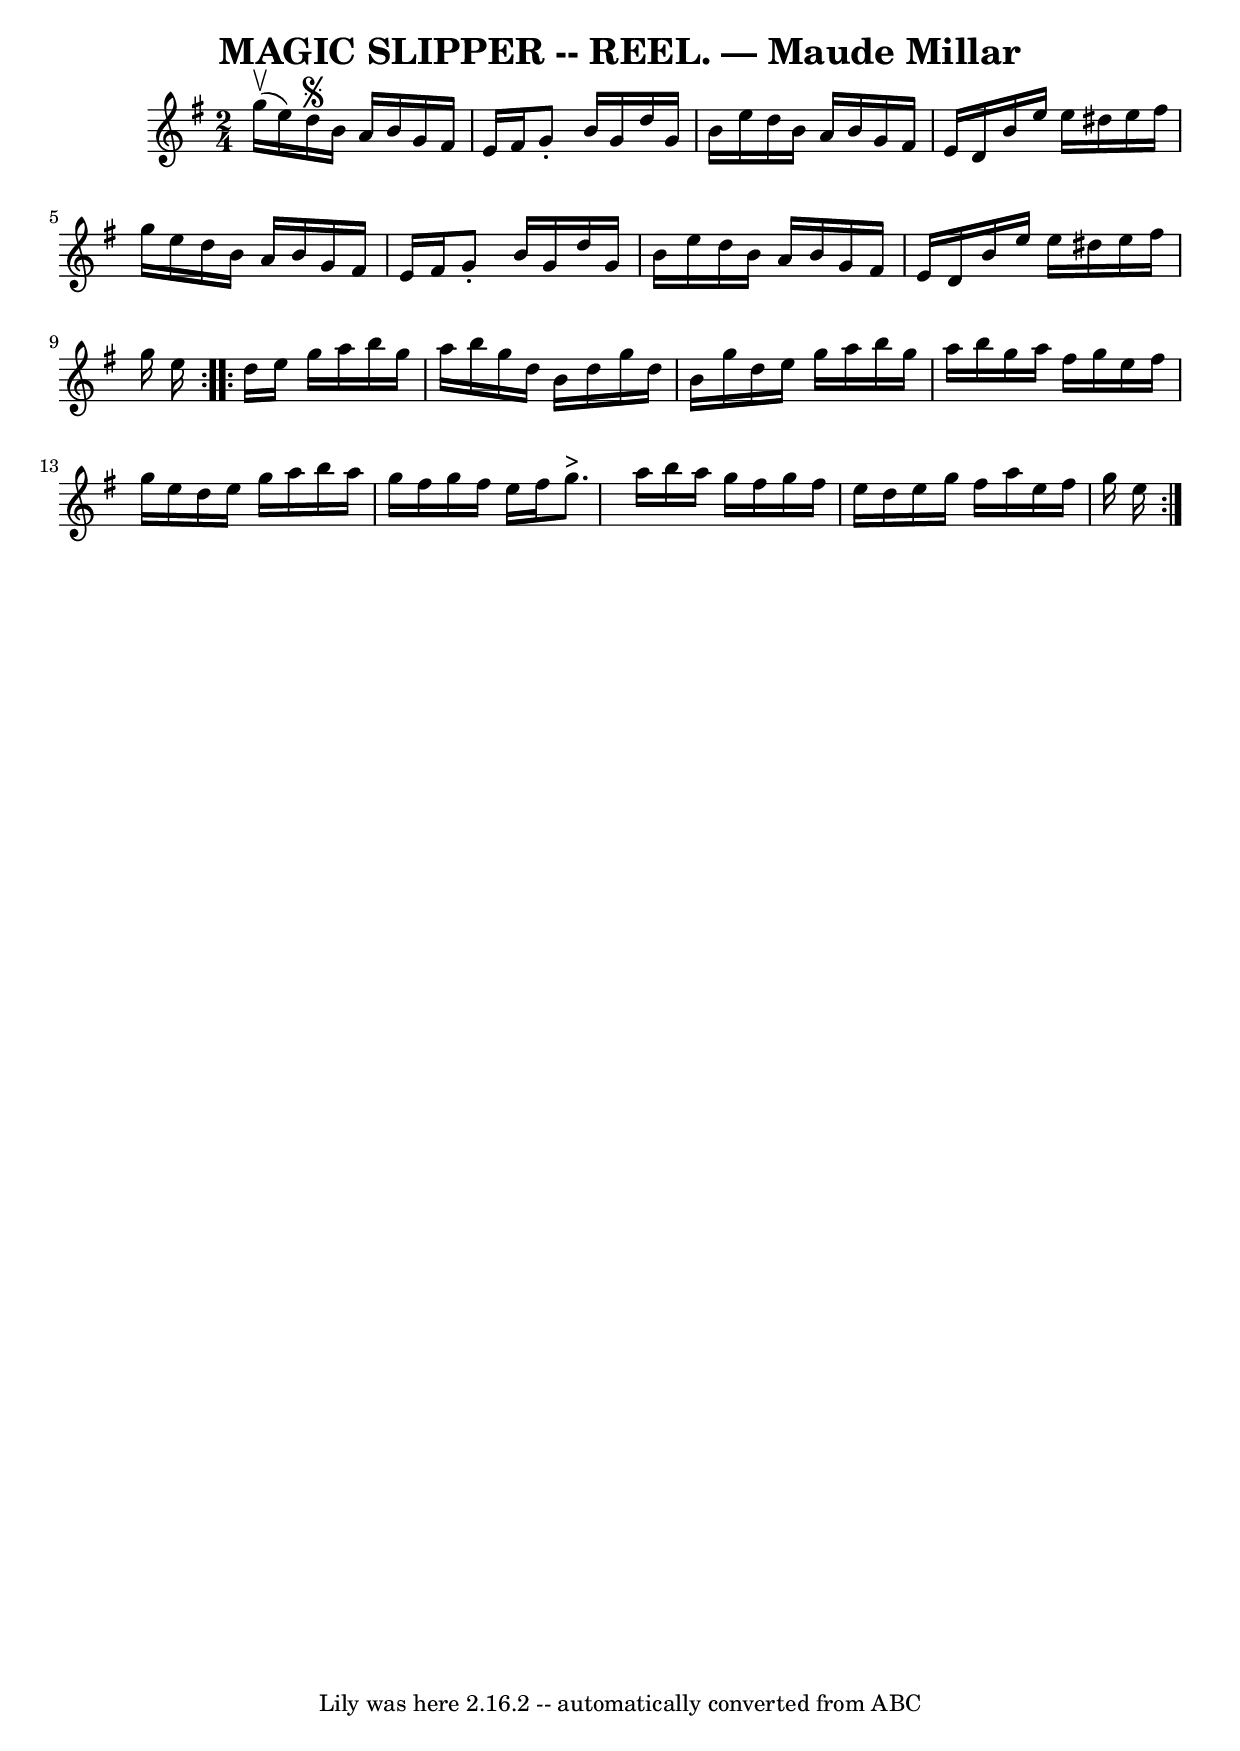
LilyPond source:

\version "2.16.2"
\include "Mammoth.ily"
\header {
	%% book = "Coles pg 30.1"
	crossRefNumber = "9"
	footnotes = "\\\\version of Maude Millar"
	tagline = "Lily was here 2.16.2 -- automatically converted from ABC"
	title = "MAGIC SLIPPER -- REEL. — Maude Millar"
}
voicedefault =  {


\repeat volta 2 {
\time 2/4 
\key g \major g''16^\upbow(e''16)   |
 d''16^\segno 
 b'16 a'16 b'16 g'16 fis'16 e'16 fis'16  |
 g'8 -.   
b'16 g'16 d''16 g'16 b'16 e''16  |
 d''16 b'16    
a'16 b'16 g'16 fis'16 e'16 d'16  |
 b'16 e''16    
e''16 dis''16 e''16 fis''16 g''16 e''16  |
 d''16    
b'16 a'16 b'16 g'16 fis'16 e'16 fis'16  |
 g'8 -.   
b'16 g'16 d''16 g'16 b'16 e''16  |
 d''16 b'16    
a'16 b'16 g'16 fis'16 e'16 d'16  |
 b'16 e''16    
e''16 dis''16 e''16 fis''16 g''16 e''16  }     \repeat volta 2 { 
 d''16 e''16 g''16 a''16 b''16 g''16 a''16 b''16  
|
 g''16 d''16 b'16 d''16 g''16 d''16 b'16 g''16  
|
 d''16 e''16 g''16 a''16 b''16 g''16 a''16 b''16 
 |
 g''16 a''16 fis''16 g''16 e''16 fis''16 g''16    
e''16  |
 d''16 e''16 g''16 a''16 b''16 a''16 g''16 
 fis''16  |
 g''16 fis''16 e''16 fis''16 g''8.^">"   
a''16  |
 b''16 a''16 g''16 fis''16 g''16 fis''16    
e''16 d''16  |
 e''16 g''16 fis''16 a''16 e''16    
fis''16 g''16 e''16    }   
}

\score{
    <<

	\context Staff="default"
	{
	    \voicedefault 
	}

    >>
	\layout {
	}
	\midi {}
}
